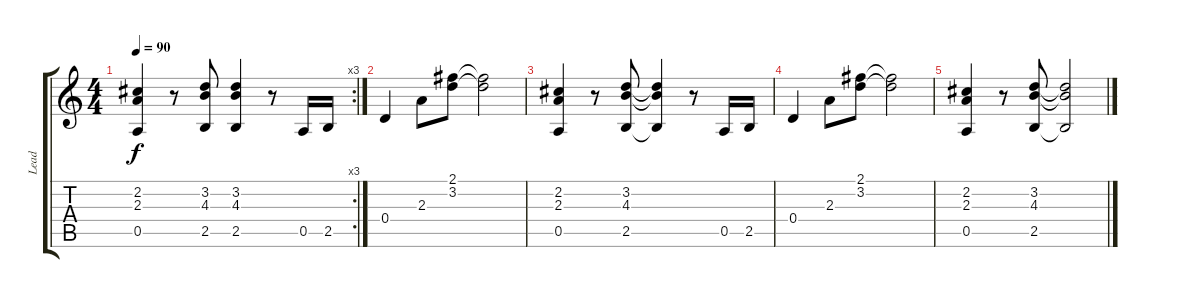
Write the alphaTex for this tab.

\track ("Lead" "Lead") {instrument electricguitarclean}
\staff {score tabs}
\tuning (E4 B3 G3 D3 A2 E2) {hide}
\rc 3
\ts (4 4)
\tempo 90
\clef g2
\ks c
(2.2 2.3 0.5).4{dy f} r.8 (3.2 4.3 2.5).8 (3.2 4.3 2.5).4 r.8 0.5.16 2.5.16 |
0.4.4 2.3.8 (2.1 3.2).8 (2.1{t} 3.2{t}).2 |
(2.2 2.3 0.5).4 r.8 (3.2 4.3 2.5).8 (3.2{t} 4.3{t} 2.5{t}).4 r.8 0.5.16 2.5.16 |
0.4.4 2.3.8 (2.1 3.2).8 (2.1{t} 3.2{t}).2 |
(2.2 2.3 0.5).4 r.8 (3.2 4.3 2.5).8 (3.2{t} 4.3{t} 2.5{t}).2
